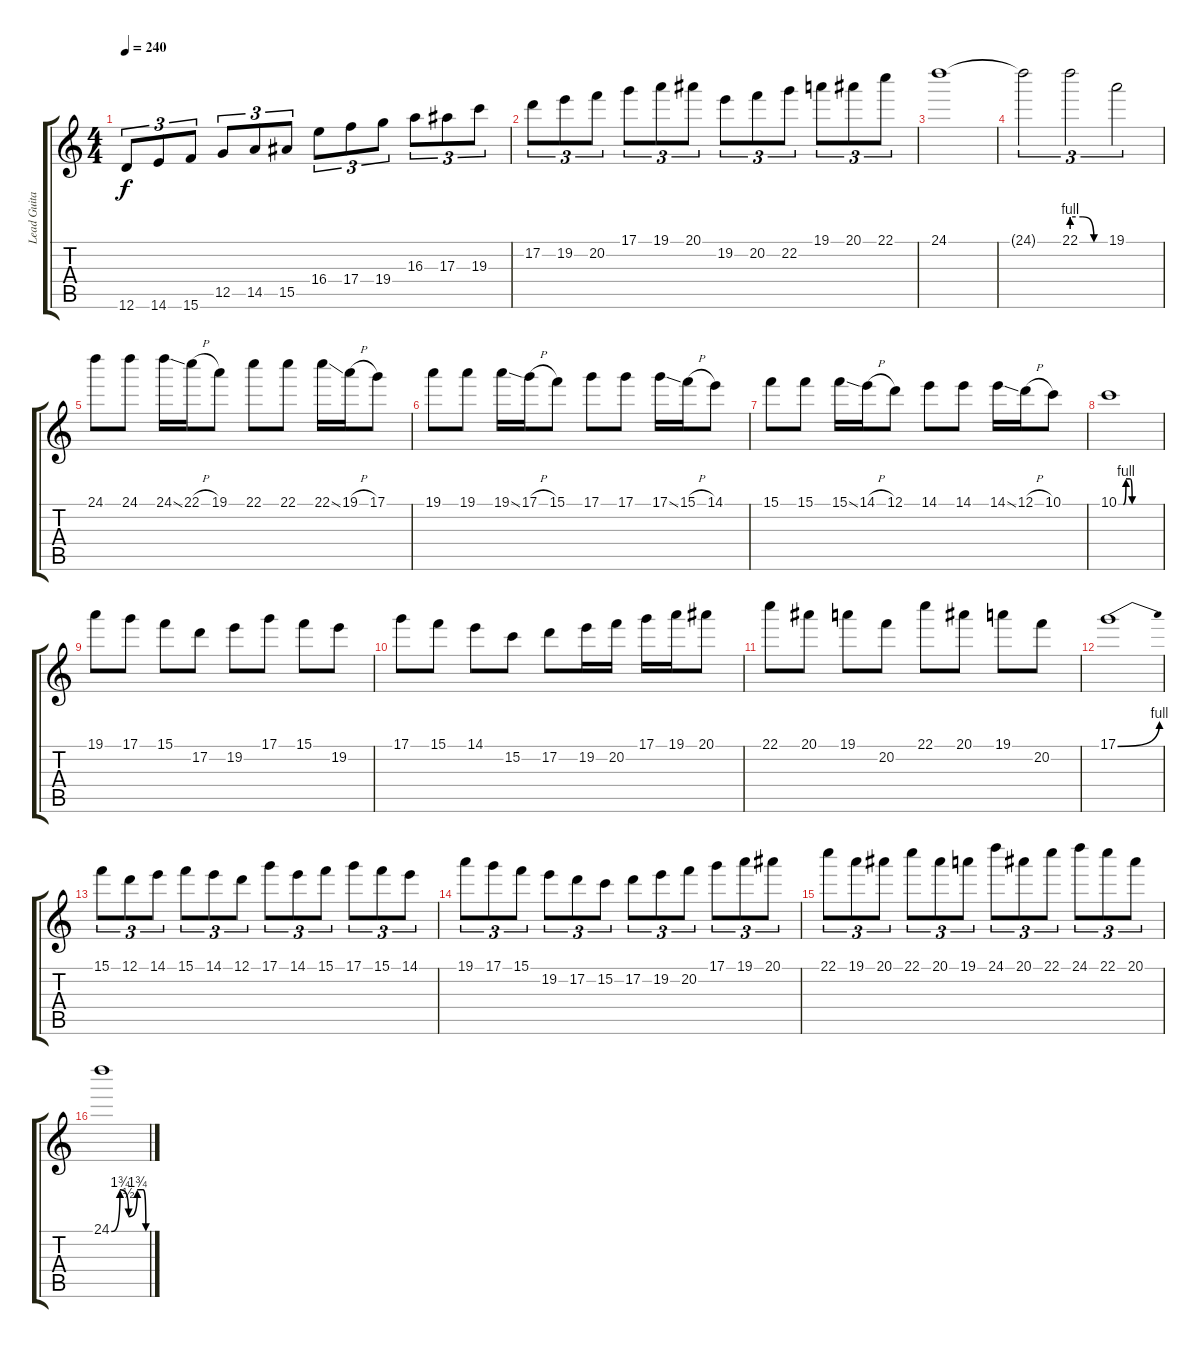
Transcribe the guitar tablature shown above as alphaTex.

\track ("Lead Guitar" "Lead Guita") {instrument distortionguitar}
\staff {score tabs}
\tuning (D4 A3 F3 C3 G2 D2) {hide}
\ts (4 4)
\tempo 240
\clef g2
\ks c
12.6.8{tu (3 2) dy f} 14.6.8{tu (3 2)} 15.6.8{tu (3 2)} 12.5.8{tu (3 2)} 14.5.8{tu (3 2)} 15.5.8{tu (3 2)} 16.4.8{tu (3 2)} 17.4.8{tu (3 2)} 19.4.8{tu (3 2)} 16.3.8{tu (3 2)} 17.3.8{tu (3 2)} 19.3.8{tu (3 2)} |
17.2.8{tu (3 2)} 19.2.8{tu (3 2)} 20.2.8{tu (3 2)} 17.1.8{tu (3 2)} 19.1.8{tu (3 2)} 20.1.8{tu (3 2)} 19.2.8{tu (3 2)} 20.2.8{tu (3 2)} 22.2.8{tu (3 2)} 19.1.8{tu (3 2)} 20.1.8{tu (3 2)} 22.1.8{tu (3 2)} |
24.1.1 |
24.1{t}.2{tu (3 2)} 22.1{be (custom 0 4 20 4 40 0 60 0)}.2{tu (3 2)} 19.1.2{tu (3 2)} |
24.1.8 24.1.8 24.1{ss}.16 22.1{h}.16 19.1.8 22.1.8 22.1.8 22.1{ss}.16 19.1{h}.16 17.1.8 |
19.1.8 19.1.8 19.1{ss}.16 17.1{h}.16 15.1.8 17.1.8 17.1.8 17.1{ss}.16 15.1{h}.16 14.1.8 |
15.1.8 15.1.8 15.1{ss}.16 14.1{h}.16 12.1.8 14.1.8 14.1.8 14.1{ss}.16 12.1{h}.16 10.1.8 |
10.1{be (custom 0 0 7 0 11 4 17 4 20 0 60 0)}.1 |
19.1.8 17.1.8 15.1.8 17.2.8 19.2.8 17.1.8 15.1.8 19.2.8 |
17.1.8 15.1.8 14.1.8 15.2.8 17.2.8 19.2.16 20.2.16 17.1.16 19.1.16 20.1.8 |
22.1.8 20.1.8 19.1.8 20.2.8 22.1.8 20.1.8 19.1.8 20.2.8 |
17.1{be (bend 0 0 60 4)}.1 |
15.1.8{tu (3 2)} 12.1.8{tu (3 2)} 14.1.8{tu (3 2)} 15.1.8{tu (3 2)} 14.1.8{tu (3 2)} 12.1.8{tu (3 2)} 17.1.8{tu (3 2)} 14.1.8{tu (3 2)} 15.1.8{tu (3 2)} 17.1.8{tu (3 2)} 15.1.8{tu (3 2)} 14.1.8{tu (3 2)} |
19.1.8{tu (3 2)} 17.1.8{tu (3 2)} 15.1.8{tu (3 2)} 19.2.8{tu (3 2)} 17.2.8{tu (3 2)} 15.2.8{tu (3 2)} 17.2.8{tu (3 2)} 19.2.8{tu (3 2)} 20.2.8{tu (3 2)} 17.1.8{tu (3 2)} 19.1.8{tu (3 2)} 20.1.8{tu (3 2)} |
22.1.8{tu (3 2)} 19.1.8{tu (3 2)} 20.1.8{tu (3 2)} 22.1.8{tu (3 2)} 20.1.8{tu (3 2)} 19.1.8{tu (3 2)} 24.1.8{tu (3 2)} 20.1.8{tu (3 2)} 22.1.8{tu (3 2)} 24.1.8{tu (3 2)} 22.1.8{tu (3 2)} 20.1.8{tu (3 2)} |
24.1{be (custom 0 0 15 7 30 2 45 7 55 7 60 0)}.1
